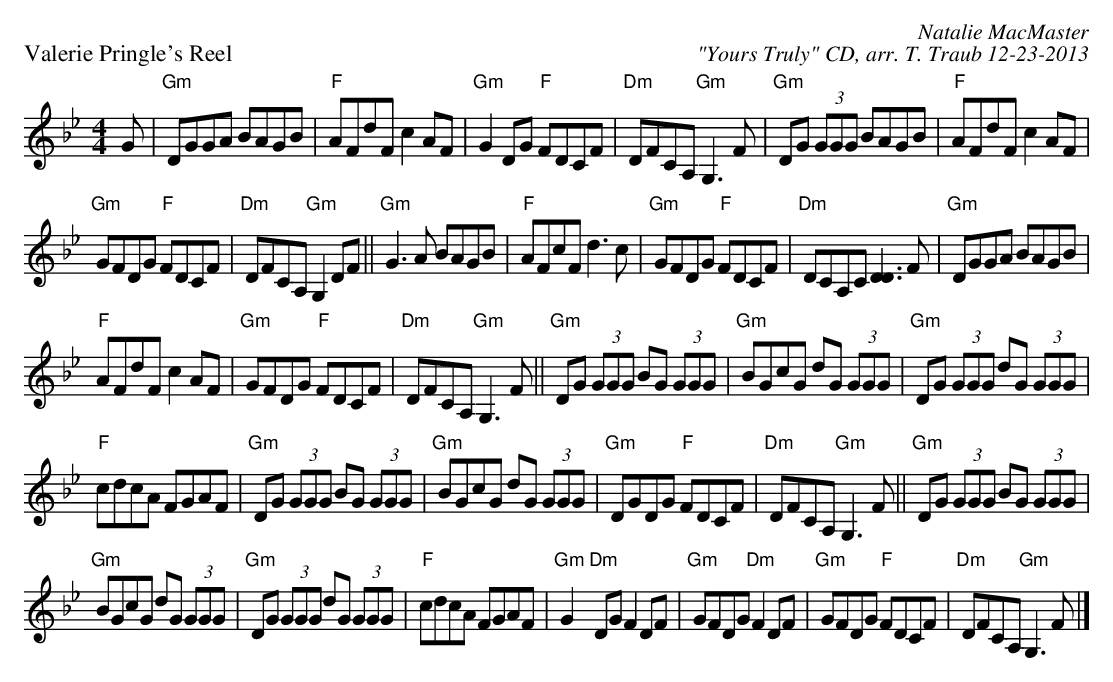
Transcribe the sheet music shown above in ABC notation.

X:1
P: Valerie Pringle's Reel
C: Natalie MacMaster
C: "Yours Truly" CD, arr. T. Traub 12-23-2013
M: 4/4
L: 1/8
K: Gm
G|"Gm"DGGA BAGB|"F"AFdF c2 AF|"Gm"G2 DG "F"FDCF|"Dm"DFCA, "Gm"G,3 F|"Gm"DG (3GGG BAGB|"F"AFdF c2 AF|
"Gm"GFDG "F"FDCF|"Dm"DFCA, "Gm"G,2 DF||"Gm"G3 A BAGB|"F"AFcF d3 c|"Gm"GFDG "F"FDCF|"Dm"DCA,C [D3D3] F|"Gm"DGGA BAGB|
"F"AFdF c2 AF|"Gm"GFDG "F"FDCF|"Dm"DFCA, "Gm"G,3 F||"Gm"DG (3GGG BG (3GGG|"Gm"BGcG dG (3GGG|"Gm"DG (3GGG dG (3GGG|
"F"cdcA FGAF|"Gm"DG (3GGG BG (3GGG|"Gm"BGcG dG (3GGG|"Gm"DGDG "F"FDCF|"Dm"DFCA, "Gm"G,3 F||"Gm"DG (3GGG BG (3GGG|
"Gm"BGcG dG (3GGG|"Gm"DG (3GGG dG (3GGG|"F"cdcA FGAF|"Gm"G2 "Dm"DG F2 DF|"Gm"GFDG "Dm"F2 DF|"Gm"GFDG "F"FDCF|"Dm"DFCA, "Gm"G,3 F|]
